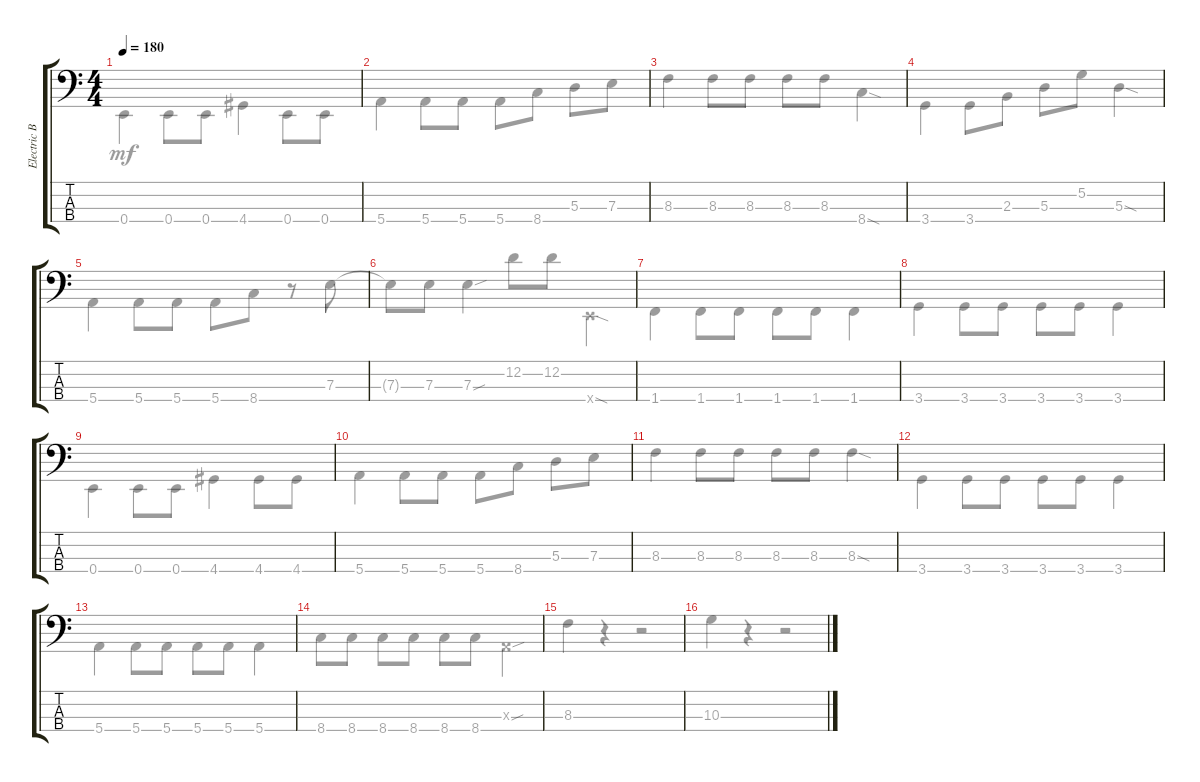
\track ("Electric Bass" "Electric B") {instrument electricbassfinger}
\staff {score tabs}
\tuning (G2 D2 A1 E1) {hide}
\voice
\ts (4 4)
\tempo 180
\clef f4
\ks c
|
|
|
|
|
|
|
|
|
|
|
|
|
|
|
\voice
\clef f4
\ks c
0.4.4{dy mf} 0.4.8 0.4.8 4.4.4 0.4.8 0.4.8 |
5.4.4 5.4.8 5.4.8 5.4.8 8.4.8 5.3.8 7.3.8 |
8.3.4 8.3.8 8.3.8 8.3.8 8.3.8 8.4{sod}.4 |
3.4.4 3.4.8 2.3.8 5.3.8 5.2.8 5.3{sod}.4 |
5.4.4 5.4.8 5.4.8 5.4.8 8.4.8 r.8 7.3.8 |
7.3{t}.8 7.3.8 7.3{sou}.4 12.2.8 12.2.8 0.4{sod x}.4 |
1.4.4 1.4.8 1.4.8 1.4.8 1.4.8 1.4.4 |
3.4.4 3.4.8 3.4.8 3.4.8 3.4.8 3.4.4 |
0.4.4 0.4.8 0.4.8 4.4.4 4.4.8 4.4.8 |
5.4.4 5.4.8 5.4.8 5.4.8 8.4.8 5.3.8 7.3.8 |
8.3.4 8.3.8 8.3.8 8.3.8 8.3.8 8.3{sod}.4 |
3.4.4 3.4.8 3.4.8 3.4.8 3.4.8 3.4.4 |
5.4.4 5.4.8 5.4.8 5.4.8 5.4.8 5.4.4 |
8.4.8 8.4.8 8.4.8 8.4.8 8.4.8 8.4.8 0.3{sou x}.4 |
8.3.4 r.4 r.2 |
10.3.4 r.4 r.2
